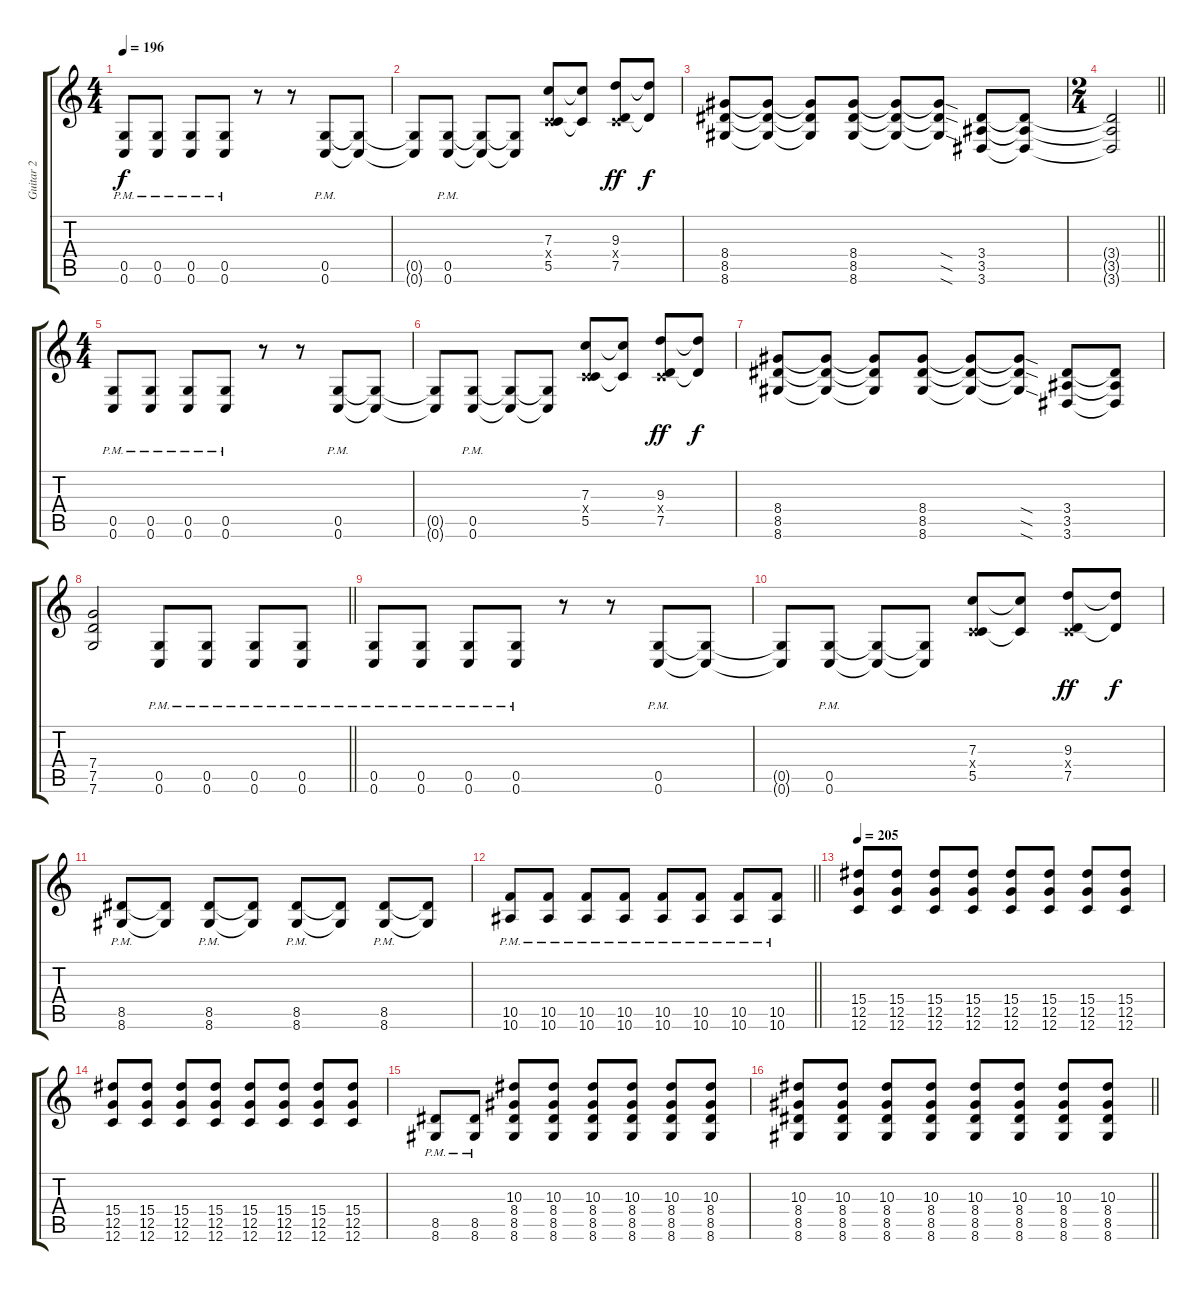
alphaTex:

\track ("Guitar 2" "Guitar 2") {instrument distortionguitar}
\staff {score tabs}
\tuning (D4 A3 F3 C3 G2 C2) {hide}
\ts (4 4)
\tempo 196
\clef g2
\ks c
(0.5{pm} 0.6{pm}).8{dy f} (0.5{pm} 0.6{pm}).8 (0.5{pm} 0.6{pm}).8 (0.5{pm} 0.6{pm}).8 r.8 r.8 (0.5{pm} 0.6{pm}).8 (0.5{t} 0.6{t}).8 |
(0.5{t} 0.6{t}).8 (0.5{pm} 0.6{pm}).8 (0.5{t} 0.6{t}).8 (0.5{t} 0.6{t}).8 (7.3 0.4{x} 5.5).8 (7.3{t} 5.5{t}).8 (9.3 0.4{x} 7.5).8{dy ff} (9.3{t} 7.5{t}).8{dy f} |
(8.4 8.5 8.6).8 (8.4{t} 8.5{t} 8.6{t}).8 (8.4{t} 8.5{t} 8.6{t}).8 (8.4 8.5 8.6).8 (8.4{t} 8.5{t} 8.6{t}).8 (8.4{sod t} 8.5{sod t} 8.6{sod t}).8 (3.4 3.5 3.6).8 (3.4{t} 3.5{t} 3.6{t}).8 |
\ts (2 4)
\barLineRight lightlight
(3.4{t} 3.5{t} 3.6{t}).2 |
\ts (4 4)
(0.5{pm} 0.6{pm}).8 (0.5{pm} 0.6{pm}).8 (0.5{pm} 0.6{pm}).8 (0.5{pm} 0.6{pm}).8 r.8 r.8 (0.5{pm} 0.6{pm}).8 (0.5{t} 0.6{t}).8 |
(0.5{t} 0.6{t}).8 (0.5{pm} 0.6{pm}).8 (0.5{t} 0.6{t}).8 (0.5{t} 0.6{t}).8 (7.3 0.4{x} 5.5).8 (7.3{t} 5.5{t}).8 (9.3 0.4{x} 7.5).8{dy ff} (9.3{t} 7.5{t}).8{dy f} |
(8.4 8.5 8.6).8 (8.4{t} 8.5{t} 8.6{t}).8 (8.4{t} 8.5{t} 8.6{t}).8 (8.4 8.5 8.6).8 (8.4{t} 8.5{t} 8.6{t}).8 (8.4{sod t} 8.5{sod t} 8.6{sod t}).8 (3.4 3.5 3.6).8 (3.4{t} 3.5{t} 3.6{t}).8 |
\barLineRight lightlight
(7.4 7.5 7.6).2 (0.5{pm} 0.6{pm}).8 (0.5{pm} 0.6{pm}).8 (0.5{pm} 0.6{pm}).8 (0.5{pm} 0.6{pm}).8 |
(0.5{pm} 0.6{pm}).8 (0.5{pm} 0.6{pm}).8 (0.5{pm} 0.6{pm}).8 (0.5{pm} 0.6{pm}).8 r.8 r.8 (0.5{pm} 0.6{pm}).8 (0.5{t} 0.6{t}).8 |
(0.5{t} 0.6{t}).8 (0.5{pm} 0.6{pm}).8 (0.5{t} 0.6{t}).8 (0.5{t} 0.6{t}).8 (7.3 0.4{x} 5.5).8 (7.3{t} 5.5{t}).8 (9.3 0.4{x} 7.5).8{dy ff} (9.3{t} 7.5{t}).8{dy f} |
(8.5{pm} 8.6{pm}).8 (8.5{t} 8.6{t}).8 (8.5{pm} 8.6{pm}).8 (8.5{t} 8.6{t}).8 (8.5{pm} 8.6{pm}).8 (8.5{t} 8.6{t}).8 (8.5{pm} 8.6{pm}).8 (8.5{t} 8.6{t}).8 |
\barLineRight lightlight
(10.5{pm} 10.6{pm}).8 (10.5{pm} 10.6{pm}).8 (10.5{pm} 10.6{pm}).8 (10.5{pm} 10.6{pm}).8 (10.5{pm} 10.6{pm}).8 (10.5{pm} 10.6{pm}).8 (10.5{pm} 10.6{pm}).8 (10.5{pm} 10.6{pm}).8 |
\tempo 205
(15.4 12.5 12.6).8 (15.4 12.5 12.6).8 (15.4 12.5 12.6).8 (15.4 12.5 12.6).8 (15.4 12.5 12.6).8 (15.4 12.5 12.6).8 (15.4 12.5 12.6).8 (15.4 12.5 12.6).8 |
(15.4 12.5 12.6).8 (15.4 12.5 12.6).8 (15.4 12.5 12.6).8 (15.4 12.5 12.6).8 (15.4 12.5 12.6).8 (15.4 12.5 12.6).8 (15.4 12.5 12.6).8 (15.4 12.5 12.6).8 |
(8.5{pm} 8.6{pm}).8 (8.5{pm} 8.6{pm}).8 (10.3 8.4 8.5 8.6).8 (10.3 8.4 8.5 8.6).8 (10.3 8.4 8.5 8.6).8 (10.3 8.4 8.5 8.6).8 (10.3 8.4 8.5 8.6).8 (10.3 8.4 8.5 8.6).8 |
\barLineRight lightlight
(10.3 8.4 8.5 8.6).8 (10.3 8.4 8.5 8.6).8 (10.3 8.4 8.5 8.6).8 (10.3 8.4 8.5 8.6).8 (10.3 8.4 8.5 8.6).8 (10.3 8.4 8.5 8.6).8 (10.3 8.4 8.5 8.6).8 (10.3 8.4 8.5 8.6).8
